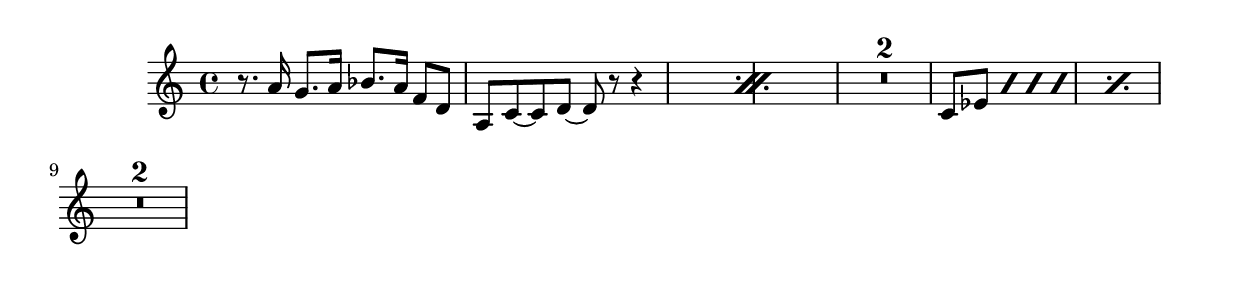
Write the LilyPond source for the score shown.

\version "2.11.51"
\header {
  texidoc = "Measure repeats may be nested with beat repeats."
}

\paper {
  ragged-right = ##t
}
\relative c'' \context Voice {
  \set Score.skipBars = ##t
  \time 4/4
				% riff
  \repeat "percent" 2 { r8. a16 g8. a16 bes8. a16 f8 d |  a c8 ~ c8 d8 ~ d8 r8 r4 }

  R1*2
  \repeat "percent" 2 { \repeat "percent" 4 { c8 es } }
  R1*2
}

